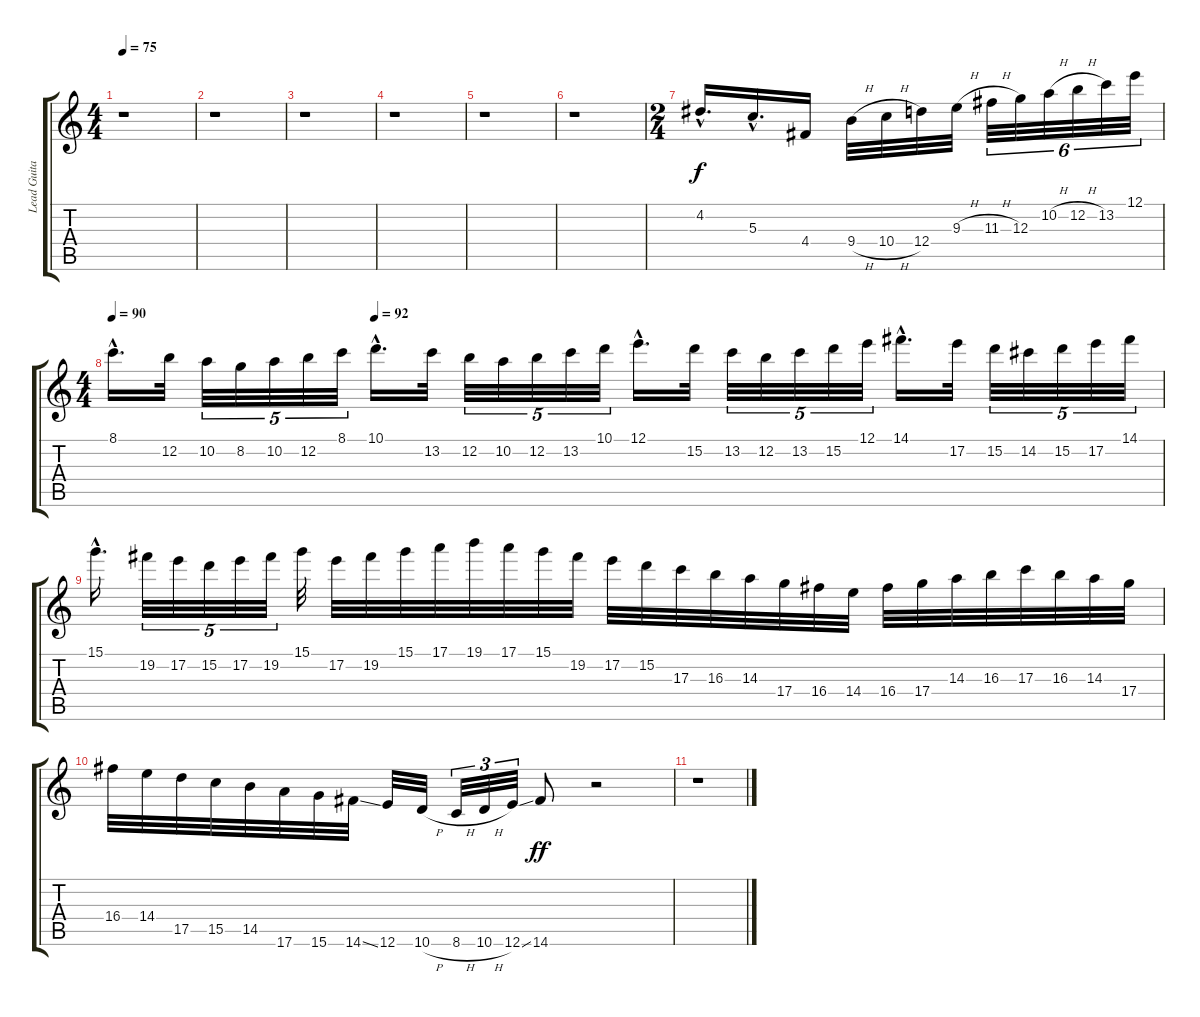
\track ("Lead Guitar II" "Lead Guita") {instrument overdrivenguitar}
\staff {score tabs}
\tuning (E4 B3 G3 D3 A2 E2) {hide}
\ts (4 4)
\tempo 75
\clef g2
\ks c
r.1{dy f} |
r.1 |
r.1 |
r.1 |
r.1 |
r.1 |
\ts (2 4)
4.2{hac}.16{d} 5.3{hac}.16{d} 4.4.16 9.4{h}.32 10.4{h}.32 12.4.32 9.3{h}.32 11.3{h}.32{tu (6 4)} 12.3.32{tu (6 4)} 10.2{h}.32{tu (6 4)} 12.2{h}.32{tu (6 4)} 13.2.32{tu (6 4)} 12.1.32{tu (6 4)} |
\ts (4 4)
\tempo 90
\tempo (92 0.25)
8.1{hac}.16{d} 12.2.32 10.2.32{tu (5 4)} 8.2.32{tu (5 4)} 10.2.32{tu (5 4)} 12.2.32{tu (5 4)} 8.1.32{tu (5 4)} 10.1{hac}.16{d} 13.2.32 12.2.32{tu (5 4)} 10.2.32{tu (5 4)} 12.2.32{tu (5 4)} 13.2.32{tu (5 4)} 10.1.32{tu (5 4)} 12.1{hac}.16{d} 15.2.32 13.2.32{tu (5 4)} 12.2.32{tu (5 4)} 13.2.32{tu (5 4)} 15.2.32{tu (5 4)} 12.1.32{tu (5 4)} 14.1{hac}.16{d} 17.2.32 15.2.32{tu (5 4)} 14.2.32{tu (5 4)} 15.2.32{tu (5 4)} 17.2.32{tu (5 4)} 14.1.32{tu (5 4)} |
15.1{hac}.16{d} 19.2.32{tu (5 4)} 17.2.32{tu (5 4)} 15.2.32{tu (5 4)} 17.2.32{tu (5 4)} 19.2.32{tu (5 4)} 15.1.32 17.2.32 19.2.32 15.1.32 17.1.32 19.1.32 17.1.32 15.1.32 19.2.32 17.2.32 15.2.32 17.3.32 16.3.32 14.3.32 17.4.32 16.4.32 14.4.32 16.4.32 17.4.32 14.3.32 16.3.32 17.3.32 16.3.32 14.3.32 17.4.32 |
16.4.32 14.4.32 17.5.32 15.5.32 14.5.32 17.6.32 15.6.32 14.6{ss}.32 12.6.32 10.6{h}.32 8.6{h}.32{tu (3 2)} 10.6{h}.32{tu (3 2)} 12.6{ss}.32{tu (3 2)} 14.6.8{dy ff} r.2 |
r.1{txt ""}
